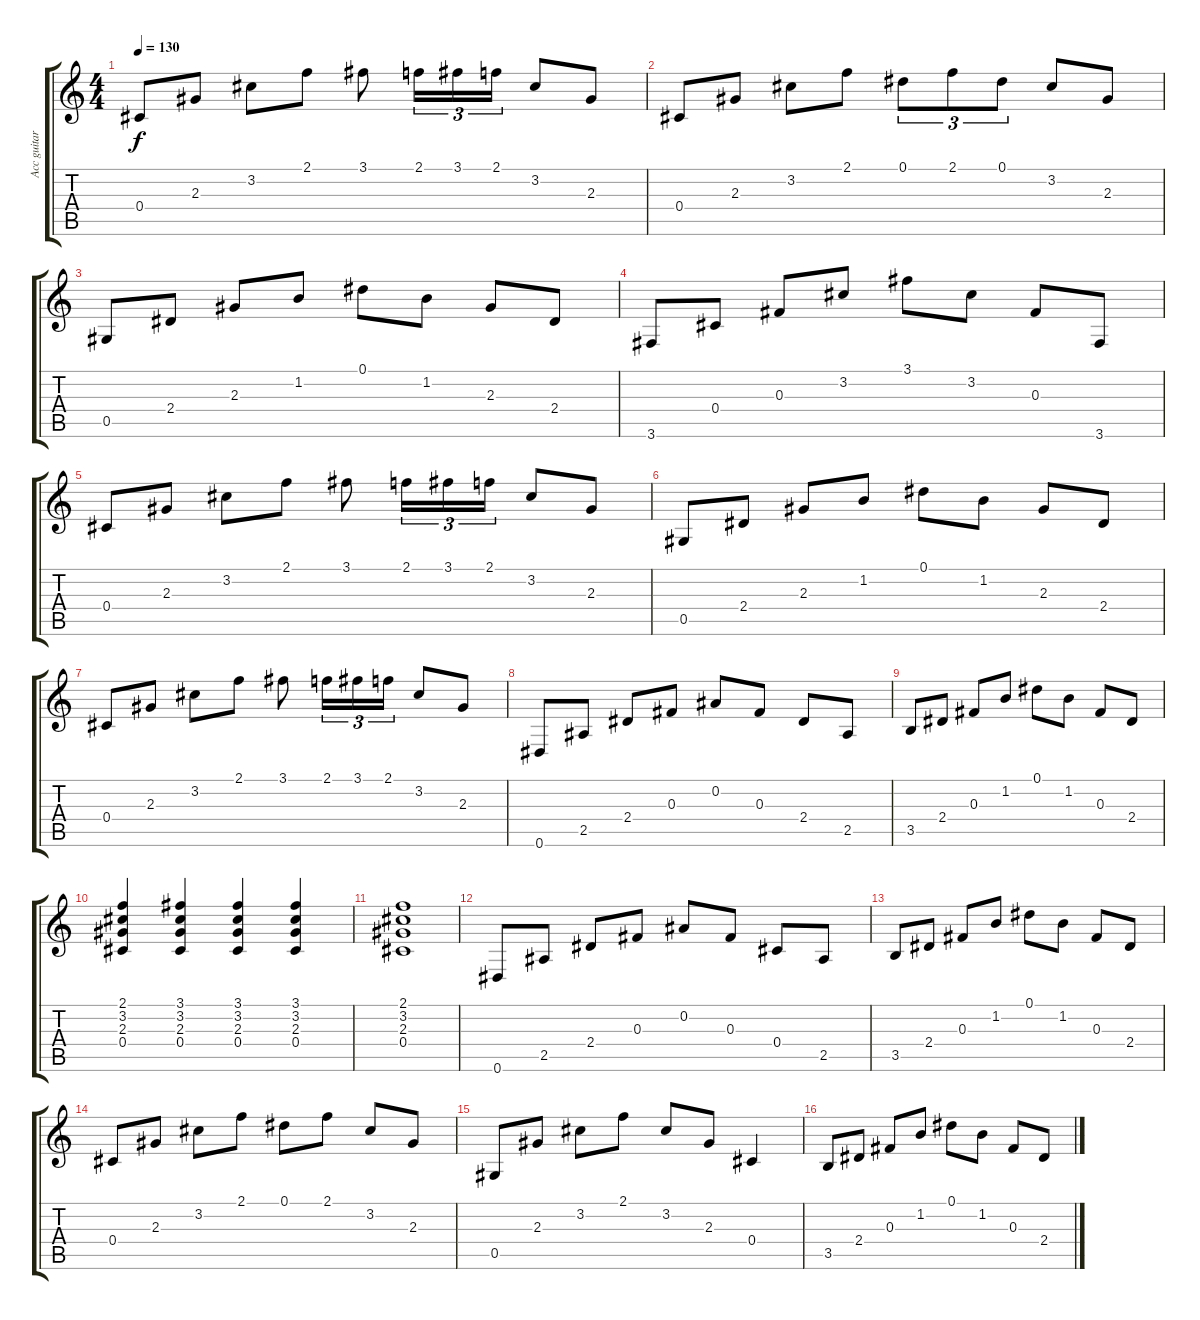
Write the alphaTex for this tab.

\track ("Acc guitar" "Acc guitar") {instrument acousticguitarsteel}
\staff {score tabs}
\tuning (Eb4 Bb3 Gb3 Db3 Ab2 Eb2) {hide}
\ts (4 4)
\tempo 130
\clef g2
\ks c
0.4.8{dy f} 2.3.8 3.2.8 2.1.8 3.1.8 2.1.16{tu (3 2)} 3.1.16{tu (3 2)} 2.1.16{tu (3 2)} 3.2.8 2.3.8 |
0.4.8 2.3.8 3.2.8 2.1.8 0.1.8{tu (3 2)} 2.1.8{tu (3 2)} 0.1.8{tu (3 2)} 3.2.8 2.3.8 |
0.5.8 2.4.8 2.3.8 1.2.8 0.1.8 1.2.8 2.3.8 2.4.8 |
3.6.8 0.4.8 0.3.8 3.2.8 3.1.8 3.2.8 0.3.8 3.6.8 |
0.4.8 2.3.8 3.2.8 2.1.8 3.1.8 2.1.16{tu (3 2)} 3.1.16{tu (3 2)} 2.1.16{tu (3 2)} 3.2.8 2.3.8 |
0.5.8 2.4.8 2.3.8 1.2.8 0.1.8 1.2.8 2.3.8 2.4.8 |
0.4.8 2.3.8 3.2.8 2.1.8 3.1.8 2.1.16{tu (3 2)} 3.1.16{tu (3 2)} 2.1.16{tu (3 2)} 3.2.8 2.3.8 |
0.6.8 2.5.8 2.4.8 0.3.8 0.2.8 0.3.8 2.4.8 2.5.8 |
3.5.8 2.4.8 0.3.8 1.2.8 0.1.8 1.2.8 0.3.8 2.4.8 |
(2.1 3.2 2.3 0.4).4 (3.1 3.2 2.3 0.4).4 (3.1 3.2 2.3 0.4).4 (3.1 3.2 2.3 0.4).4 |
(2.1 3.2 2.3 0.4).1 |
0.6.8 2.5.8 2.4.8 0.3.8 0.2.8 0.3.8 0.4.8 2.5.8 |
3.5.8 2.4.8 0.3.8 1.2.8 0.1.8 1.2.8 0.3.8 2.4.8 |
0.4.8 2.3.8 3.2.8 2.1.8 0.1.8 2.1.8 3.2.8 2.3.8 |
0.5.8 2.3.8 3.2.8 2.1.8 3.2.8 2.3.8 0.4.4 |
3.5.8 2.4.8 0.3.8 1.2.8 0.1.8 1.2.8 0.3.8 2.4.8
